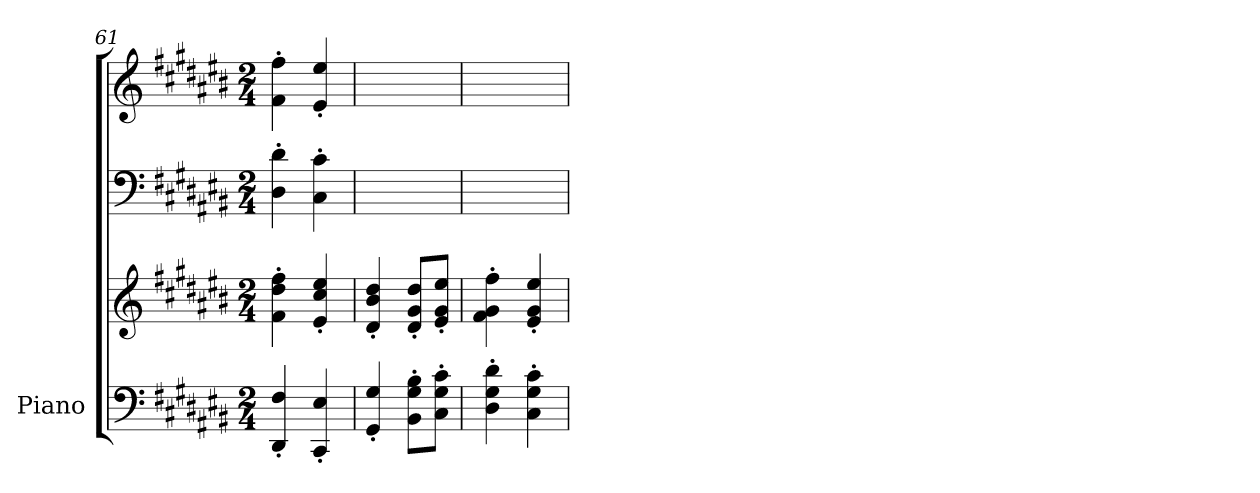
**kern	**kern	**kern	**kern
*part1	*part1	*part1	*part1
*staff4	*staff3	*staff2	*staff1
*I"Piano	*	*	*
*I'Pno.	*	*	*
*clefF4	*clefG2	*clefF4	*clefG2
*k[f#c#g#d#a#e#b#]	*k[f#c#g#d#a#e#b#]	*k[f#c#g#d#a#e#b#]	*k[f#c#g#d#a#e#b#]
*M2/4	*M2/4	*M2/4	*M2/4
=61	=61	=61	=61
4DD#/' 4F#/'	4f#\' 4dd#\' 4ff#\'	4D#\' 4d#\'	4f#\' 4ff#\'
4CC#/' 4E#/'	4e#/' 4cc#/' 4ee#/'	4C#\' 4c#\'	4e#/' 4ee#/'
=62	=62	=62	=62
4GG#/' 4G#/'	4d#/' 4b#/' 4dd#/'	2ryy	2ryy
8BB#\' 8G#\' 8B#\'L	8d#/' 8g#/' 8dd#/'L	.	.
8C#\' 8G#\' 8c#\'J	8e#/' 8g#/' 8ee#/'J	.	.
=63	=63	=63	=63
4D#\' 4G#\' 4d#\'	4f#\' 4g#\' 4ff#\'	2ryy	2ryy
4C#\' 4G#\' 4c#\'	4e#/' 4g#/' 4ee#/'	.	.
=	=	=	=
*-	*-	*-	*-
